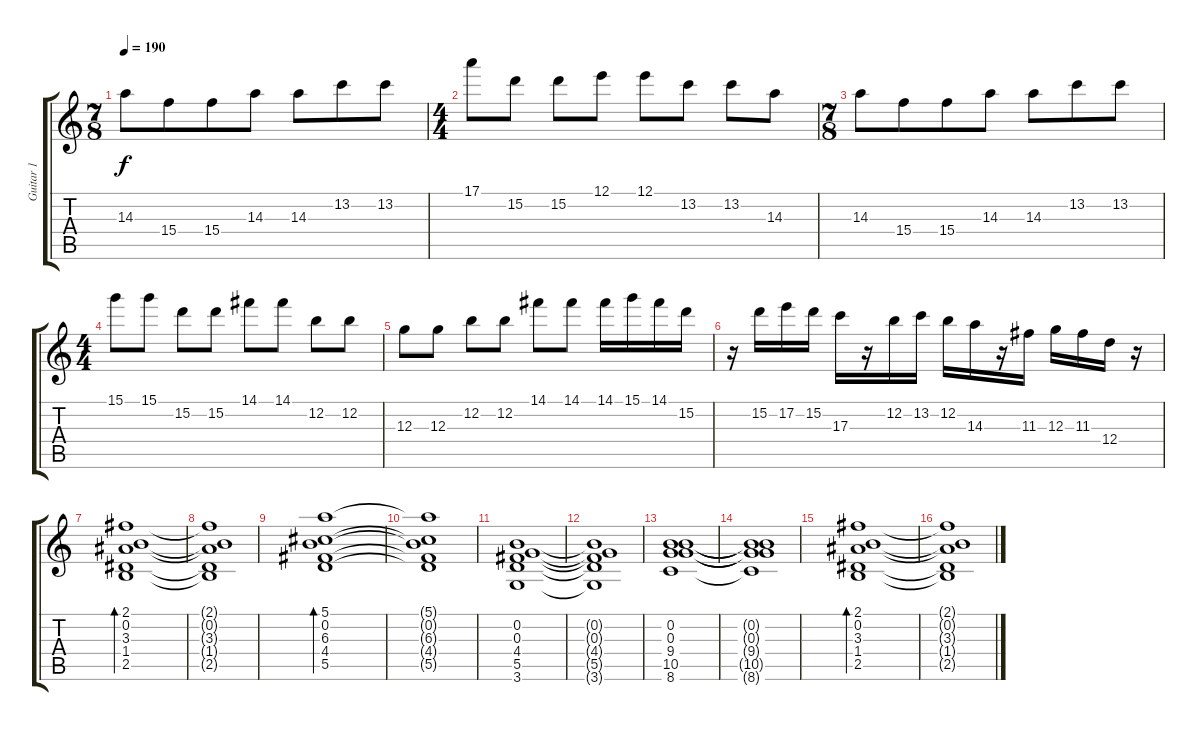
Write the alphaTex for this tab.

\track ("Guitar 1" "Guitar 1") {instrument distortionguitar}
\staff {score tabs}
\tuning (E4 B3 G3 D3 A2 E2) {hide}
\ts (7 8)
\tempo 190
\clef g2
\ks c
14.3.8{dy f} 15.4.8 15.4.8 14.3.8 14.3.8 13.2.8 13.2.8 |
\ts (4 4)
17.1.8 15.2.8 15.2.8 12.1.8 12.1.8 13.2.8 13.2.8 14.3.8 |
\ts (7 8)
14.3.8 15.4.8 15.4.8 14.3.8 14.3.8 13.2.8 13.2.8 |
\ts (4 4)
15.1.8 15.1.8 15.2.8 15.2.8 14.1.8 14.1.8 12.2.8 12.2.8 |
12.3.8 12.3.8 12.2.8 12.2.8 14.1.8 14.1.8 14.1.16 15.1.16 14.1.16 15.2.16 |
r.16 15.2.16 17.2.16 15.2.16 17.3.16 r.16 12.2.16 13.2.16 12.2.16 14.3.16 r.16 11.3.16 12.3.16 11.3.16 12.4.16 r.16 |
(2.1 0.2 3.3 1.4 2.5).1{bd 480} |
(2.1{t} 0.2{t} 3.3{t} 1.4{t} 2.5{t}).1 |
(5.1 0.2 6.3 4.4 5.5).1{bd 480} |
(5.1{t} 0.2{t} 6.3{t} 4.4{t} 5.5{t}).1 |
(0.2 0.3 4.4 5.5 3.6).1 |
(0.2{t} 0.3{t} 4.4{t} 5.5{t} 3.6{t}).1 |
(0.2 0.3 9.4 10.5 8.6).1 |
(0.2{t} 0.3{t} 9.4{t} 10.5{t} 8.6{t}).1 |
(2.1 0.2 3.3 1.4 2.5).1{bd 480} |
(2.1{t} 0.2{t} 3.3{t} 1.4{t} 2.5{t}).1
